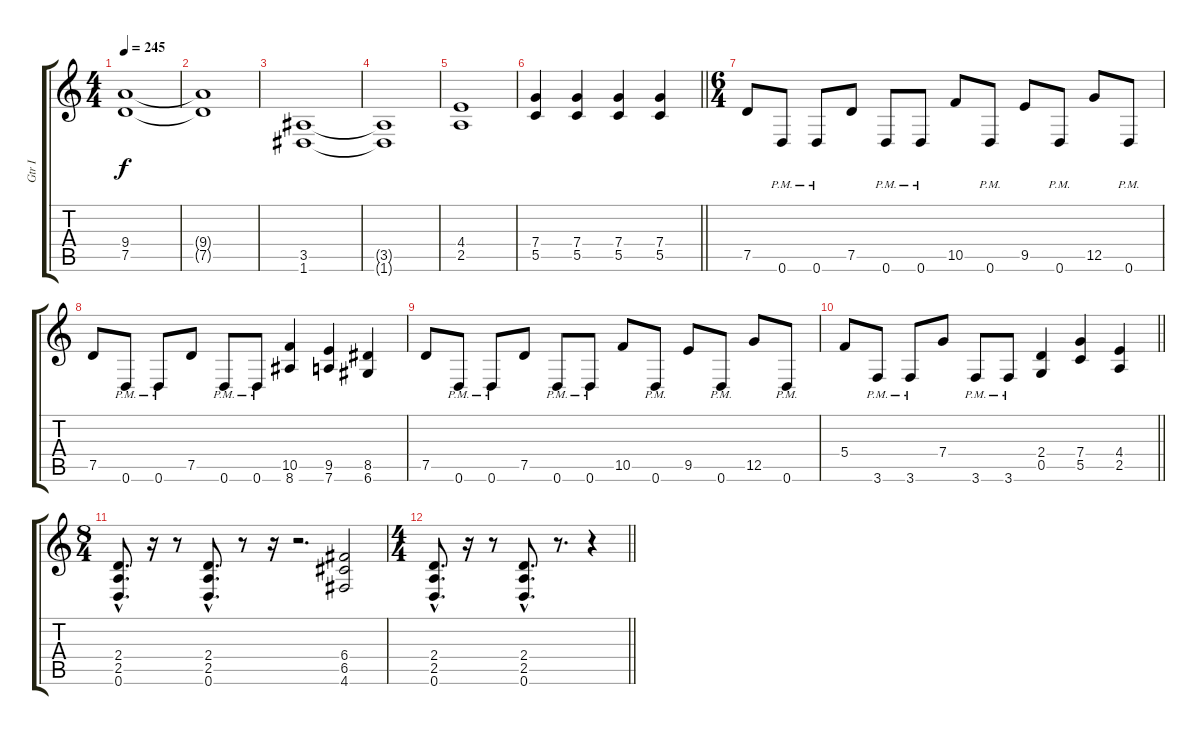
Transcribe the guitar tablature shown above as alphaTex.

\track ("Gtr I" "Gtr I") {instrument overdrivenguitar}
\staff {score tabs}
\tuning (D4 A3 F3 C3 G2 D2) {hide}
\ts (4 4)
\tempo 245
\clef g2
\ks c
(9.4 7.5).1{dy f} |
(9.4{t} 7.5{t}).1 |
(3.5 1.6).1 |
(3.5{t} 1.6{t}).1 |
(4.4 2.5).1 |
\barLineRight lightlight
(7.4 5.5).4 (7.4 5.5).4 (7.4 5.5).4 (7.4 5.5).4 |
\ts (6 4)
7.5.8 0.6{pm}.8 0.6{pm}.8 7.5.8 0.6{pm}.8 0.6{pm}.8 10.5.8 0.6{pm}.8 9.5.8 0.6{pm}.8 12.5.8 0.6{pm}.8 |
7.5.8 0.6{pm}.8 0.6{pm}.8 7.5.8 0.6{pm}.8 0.6{pm}.8 (10.5 8.6).4 (9.5 7.6).4 (8.5 6.6).4 |
7.5.8 0.6{pm}.8 0.6{pm}.8 7.5.8 0.6{pm}.8 0.6{pm}.8 10.5.8 0.6{pm}.8 9.5.8 0.6{pm}.8 12.5.8 0.6{pm}.8 |
\barLineRight lightlight
5.4.8 3.6{pm}.8 3.6{pm}.8 7.4.8 3.6{pm}.8 3.6{pm}.8 (2.4 0.5).4 (7.4 5.5).4 (4.4 2.5).4 |
\ts (8 4)
(2.4{hac} 2.5{hac} 0.6{hac}).8{d} r.16 r.8 (2.4{hac} 2.5{hac} 0.6{hac}).8{d} r.8 r.16 r.2{d} (6.4 6.5 4.6).2 |
\ts (4 4)
\barLineRight lightlight
(2.4{hac} 2.5{hac} 0.6{hac}).8{d} r.16 r.8 (2.4{hac} 2.5{hac} 0.6{hac}).8{d} r.8{d} r.4
